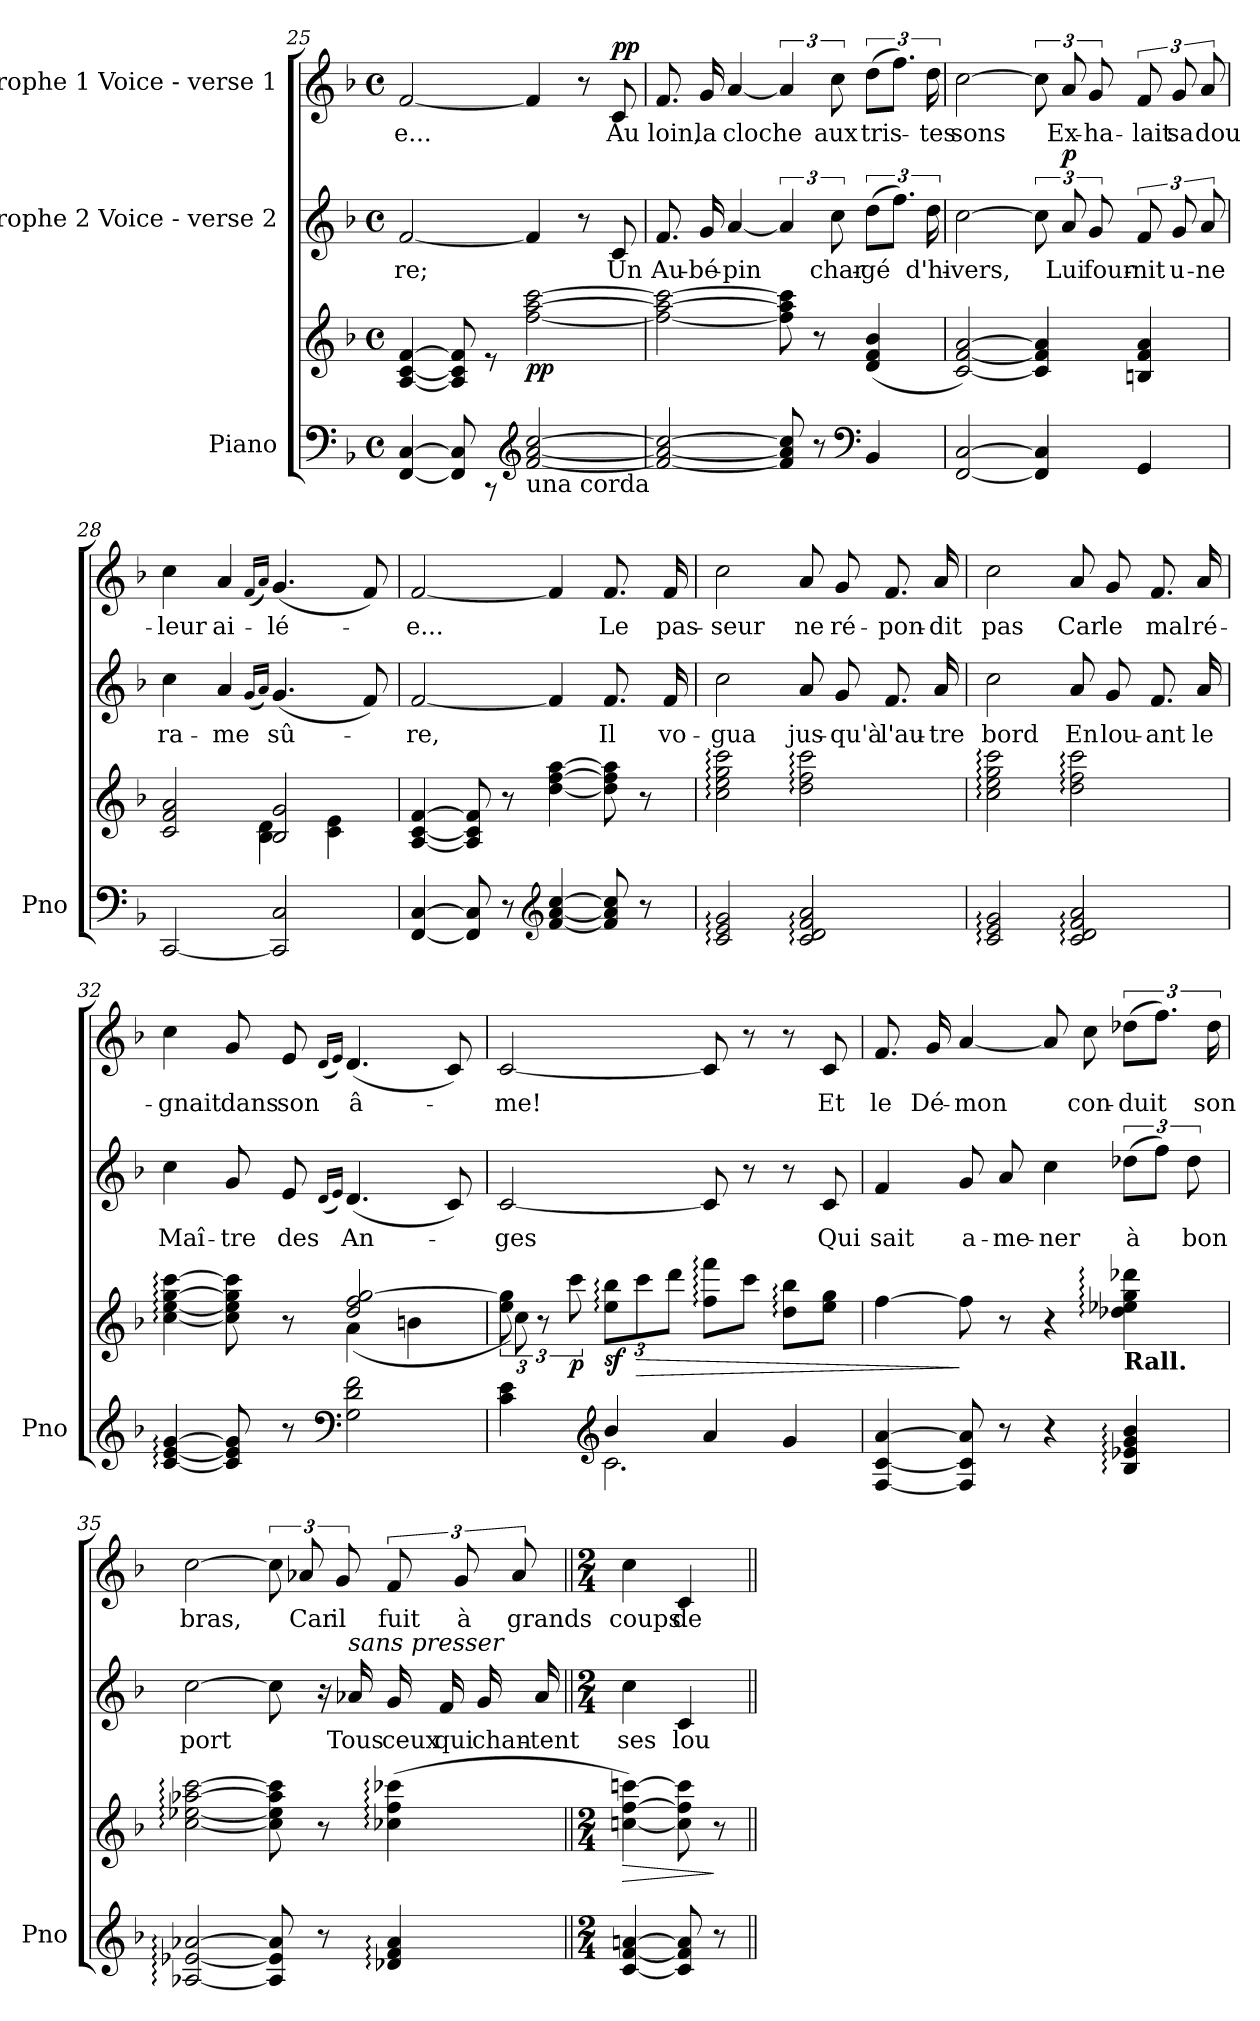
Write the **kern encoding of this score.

**kern	**kern	**dynam	**kern	**text	**dynam	**kern	**text	**dynam
*part3	*part3	*part3	*part2	*part2	*part2	*part1	*part1	*part1
*staff4	*staff3	*staff3/4	*staff2	*staff2	*staff2	*staff1	*staff1	*staff1
*I"Piano	*	*	*I"Strophe 2 Voice - verse 2	*	*	*I"Strophe 1 Voice - verse 1	*	*
*I'Pno	*	*	*	*	*	*	*	*
!!LO:LB:g=z
*clefF4	*clefG2	*	*clefG2	*	*	*clefG2	*	*
*k[b-]	*k[b-]	*	*k[b-]	*	*	*k[b-]	*	*
*M4/4	*M4/4	*	*M4/4	*	*	*M4/4	*	*
*met(c)	*met(c)	*	*met(c)	*	*	*met(c)	*	*
=25	=25	=25	=25	=25	=25	=25	=25	=25
*^	*^	*	*	*	*	*	*	*
!	!	!	!	!	!	!LO:LY:b	!	!	!LO:LY:b	!
2ryy	[4FF/ [4C/	[4A/ [4c/ [4f/	2ryy	.	[2f/	-re;	.	[2f/	e...	.
.	8FF/] 8C/]	8A/] 8c/] 8f/]	.	.	.	.	.	.	.	.
.	8rCC	8re	.	.	.	.	.	.	.	.
*clefG2	*	*	*	*	*	*	*	*	*	*
!LO:TX:b:t=una corda	!	!	!	!	!	!	!	!	!	!
!	!	!	!	!LO:DY:b	!	!	!	!	!	!
[2f/ [2a/ [2cc/	2rcyy	2ryy	[2ff\ [2aa\ [2ccc\	pp	4f/]	.	.	4f/]	.	.
.	.	.	.	.	8r	.	.	8r	.	.
!	!	!	!	!	!	!LO:LY:b	!	!	!LO:LY:b	!LO:DY:a
.	.	.	.	.	8c/	Un	.	8c/	Au	pp
*v	*v	*	*	*	*	*	*	*	*	*
*	*v	*v	*	*	*	*	*	*	*
=26	=26	=26	=26	=26	=26	=26	=26	=26
!	!	!	!	!LO:LY:b	!	!	!LO:LY:b	!
2f/_ 2a/_ 2cc/_	2ff\_ 2aa\_ 2ccc\_	.	8.f/	Au-	.	8.f/	loin,	.
!	!	!	!	!LO:LY:b	!	!	!LO:LY:b	!
.	.	.	16g/	-bé-	.	16g/	la	.
!	!	!	!	!LO:LY:b	!	!	!LO:LY:b	!
.	.	.	[4a/	-pin	.	[4a/	cloche	.
8f/] 8a/] 8cc/]	8ff\] 8aa\] 8ccc\]	.	6a/]	.	.	6a/]	.	.
8r	8r	.	.	.	.	.	.	.
!	!	!	!	!LO:LY:b	!	!	!LO:LY:b	!
.	.	.	12cc\	char-	.	12cc\	aux	.
*clefF4	*	*	*	*	*	*	*	*
!	!	!	!	!LO:LY:b	!	!	!LO:LY:b	!
4BB-/	(>4d/ 4f/ 4b-/	.	(>12dd\L	-gé	.	(>12dd\L	tris-	.
.	.	.	12.ff\J)	.	.	12.ff\J)	.	.
!	!	!	!	!LO:LY:b	!	!	!LO:LY:b	!
.	.	.	24dd\	d'hi-	.	24dd\	-tes	.
=27	=27	=27	=27	=27	=27	=27	=27	=27
!	!	!	!	!LO:LY:b	!	!	!LO:LY:b	!
[2FF/ [2C/	[2c/ [2f/ [2a/)	.	[2cc\	-vers,	.	[2cc\	sons	.
4FF/] 4C/]	4c/] 4f/] 4a/]	.	12cc\]	.	.	12cc\]	.	.
!	!	!	!	!LO:LY:b	!LO:DY:a	!	!LO:LY:b	!
.	.	.	12a/	Lui	p	12a/	Ex-	.
!	!	!	!	!LO:LY:b	!	!	!LO:LY:b	!
.	.	.	12g/	four-	.	12g/	-ha-	.
!	!	!	!	!LO:LY:b	!	!	!LO:LY:b	!
4GG/	4Bn/ 4f/ 4a/	.	12f/	-nit	.	12f/	-lait	.
!	!	!	!	!LO:LY:b	!	!	!LO:LY:b	!
.	.	.	12g/	u-	.	12g/	sa	.
!	!	!	!	!LO:LY:b	!	!	!LO:LY:b	!
.	.	.	12a/	-ne	.	12a/	dou-	.
!!LO:LB:g=z
=28	=28	=28	=28	=28	=28	=28	=28	=28
*	*^	*	*	*	*	*	*	*
!	!	!	!	!	!LO:LY:b	!	!	!LO:LY:b	!
[2CC/	2c/ 2f/ 2a/	2rAyy	.	4cc\	ra-	.	4cc\	-leur	.
!	!	!	!	!	!LO:LY:b	!	!	!LO:LY:b	!
.	.	.	.	4a/	-me	.	4a/	ai-	.
.	.	.	.	(<16qg/LL	.	.	(<16qf/LL	.	.
.	.	.	.	16qa/JJ)	.	.	16qa/JJ)	.	.
!	!	!	!	!	!LO:LY:b	!	!	!LO:LY:b	!
2CC/] 2C/	2B-/ 2g/	4B-\ 4d\	.	(<4.g/	sû-	.	(<4.g/	-lé-	.
.	.	4c\ 4e\	.	.	.	.	.	.	.
.	.	.	.	8f/)	.	.	8f/)	.	.
*	*v	*v	*	*	*	*	*	*	*
=29	=29	=29	=29	=29	=29	=29	=29	=29
!	!	!	!	!LO:LY:b	!	!	!LO:LY:b	!
[4FF/ [4C/	[4A/ [4c/ [4f/	.	[2f/	-re,	.	[2f/	-e...	.
8FF/] 8C/]	8A/] 8c/] 8f/]	.	.	.	.	.	.	.
8r	8r	.	.	.	.	.	.	.
*clefG2	*	*	*	*	*	*	*	*
[4f/ [4a/ [4cc/	[4dd\ [4ff\ [4aa\	.	4f/]	.	.	4f/]	.	.
!	!	!	!	!LO:LY:b	!	!	!LO:LY:b	!LO:DY:a
!	!	!	!	!	!	!	!	!LO:DY:n=1:a
8f/] 8a/] 8cc/]	8dd\] 8ff\] 8aa\]	.	8.f/	Il	.	8.f/	Le	other-dynamics f
8r	8r	.	.	.	.	.	.	.
!	!	!	!	!LO:LY:b	!	!	!LO:LY:b	!
.	.	.	16f/	vo-	.	16f/	pas-	.
=30	=30	=30	=30	=30	=30	=30	=30	=30
!	!	!	!	!LO:LY:b	!	!	!LO:LY:b	!
2c/: 2e/: 2g/:	2cc\: 2ee\: 2gg\: 2ccc\:	.	2cc\	-gua	.	2cc\	-seur	.
!	!	!LO:DY:b	!	!LO:LY:b	!	!	!LO:LY:b	!
!	!	!LO:DY:n=1:b	!	!	!	!	!	!
2c/: 2d/: 2f/: 2a/:	2dd\: 2ff\: 2ccc\:	other-dynamics f	8a/	jus-	.	8a/	ne	.
!	!	!	!	!LO:LY:b	!	!	!LO:LY:b	!
.	.	.	8g/	-qu'à	.	8g/	ré-	.
!	!	!	!	!LO:LY:b	!	!	!LO:LY:b	!
.	.	.	8.f/	l'au-	.	8.f/	-pon-	.
!	!	!	!	!LO:LY:b	!	!	!LO:LY:b	!
.	.	.	16a/	-tre	.	16a/	-dit	.
!!LO:PB:g=z
=31	=31	=31	=31	=31	=31	=31	=31	=31
!	!	!	!	!LO:LY:b	!	!	!LO:LY:b	!
2c/: 2e/: 2g/:	2cc\: 2ee\: 2gg\: 2ccc\:	.	2cc\	bord	.	2cc\	pas	.
!	!	!	!	!LO:LY:b	!	!	!LO:LY:b	!
2c/: 2d/: 2f/: 2a/:	2dd\: 2ff\: 2ccc\:	.	8a/	En	.	8a/	Car	.
!	!	!	!	!LO:LY:b	!	!	!LO:LY:b	!
.	.	.	8g/	lou-	.	8g/	le	.
!	!	!	!	!LO:LY:b	!	!	!LO:LY:b	!
.	.	.	8.f/	-ant	.	8.f/	mal	.
!	!	!	!	!LO:LY:b	!	!	!LO:LY:b	!
.	.	.	16a/	le	.	16a/	ré-	.
=32	=32	=32	=32	=32	=32	=32	=32	=32
*	*^	*	*	*	*	*	*	*
!	!	!	!	!	!LO:LY:b	!	!	!LO:LY:b	!
[4c/: [4e/: [4g/:	[4cc\: [4ee\: [4gg\: [4ccc\:	2ryy	.	4cc\	Maî-	.	4cc\	-gnait	.
!	!	!	!	!	!LO:LY:b	!	!	!LO:LY:b	!
8c/] 8e/] 8g/]	8cc\] 8ee\] 8gg\] 8ccc\]	.	.	8g/	-tre	.	8g/	dans	.
!	!	!	!	!	!LO:LY:b	!	!	!LO:LY:b	!
8r	8r	.	.	8e/	des	.	8e/	son	.
*clefF4	*	*	*	*	*	*	*	*	*
.	.	.	.	(<16qd/LL	.	.	(<16qd/LL	.	.
.	.	.	.	16qe/JJ)	.	.	16qe/JJ)	.	.
!	!	!	!	!	!LO:LY:b	!	!	!LO:LY:b	!
2G\ 2d\ 2f\	2dd/ 2ff/ [2gg/	(<4a\	.	(<4.d/	An-	.	(<4.d/	â-	.
.	.	4bn\	.	.	.	.	.	.	.
.	.	.	.	8c/)	.	.	8c/)	.	.
=33	=33	=33	=33	=33	=33	=33	=33	=33	=33
*^	*	*	*	*	*	*	*	*	*
!	!	!	!	!	!	!LO:LY:b	!	!	!LO:LY:b	!
4c\ 4e\	4ryy	12ee\ 12gg\]	12cc\)	.	[2c/	-ges	.	[2c/	-me!	.
.	.	12r	12ryy	.	.	.	.	.	.	.
!	!	!	!	!LO:DY:b	!	!	!	!	!	!
.	.	12ccc\	12ryy	p	.	.	.	.	.	.
*clefG2	*	*	*	*	*	*	*	*	*	*
*	*	*Xbrackettup	*	*	*	*	*	*	*	*
!	!	!	!	!LO:DY:b	!	!	!	!	!	!
4b-/	2.c:\	12ee\: 12bb-\:L	4ryy	sf	.	.	.	.	.	.
!	!	!	!	!LO:HP:b	!	!	!	!	!	!
.	.	12ccc\	.	>	.	.	.	.	.	.
.	.	12ddd\J	.	.	.	.	.	.	.	.
4a/	.	8ff\: 8fff\:L	2ryy	.	8c/]	.	.	8c/]	.	.
.	.	8ccc\J	.	.	8r	.	.	8r	.	.
4g/	.	8dd\: 8bb-\:L	.	.	8r	.	.	8r	.	.
!	!	!	!	!	!	!LO:LY:b	!	!	!LO:LY:b	!
.	.	8ee\ 8gg\J	.	.	8c/	Qui	.	8c/	Et	.
*v	*v	*	*	*	*	*	*	*	*	*
*	*v	*v	*	*	*	*	*	*	*
!!LO:LB:g=z
=34	=34	=34	=34	=34	=34	=34	=34	=34
!	!	!	!	!LO:LY:b	!	!	!LO:LY:b	!
[4F/ [4c/ [4a/	[4ff\	.	4f/	sait	.	8.f/	le	.
!	!	!	!	!	!	!	!LO:LY:b	!
.	.	.	.	.	.	16g/	Dé-	.
!	!	!	!	!LO:LY:b	!	!	!LO:LY:b	!
8F/] 8c/] 8a/]	8ff\]	]	8g/	a-	.	[4a/	-mon	.
!	!	!	!	!LO:LY:b	!	!	!	!
8r	8r	.	8a/	-me-	.	.	.	.
!	!	!	!	!LO:LY:b	!	!	!	!
4r	4r	.	4cc\	-ner	.	8a/]	.	.
!	!	!	!	!	!	!	!LO:LY:b	!
.	.	.	.	.	.	8cc\	con-	.
!	!LO:TX:b:B:t=Rall.	!	!	!	!	!	!	!
!	!	!	!	!LO:LY:b	!	!	!LO:LY:b	!
4B-/: 4e-X/: 4g/: 4b-/:	4dd-X\: 4ee-X\: 4gg\: 4ddd-X\:	.	(>12dd-X\L	à	.	(>12dd-X\L	-duit	.
.	.	.	12ff\J)	.	.	12.ff\J)	.	.
!	!	!	!	!LO:LY:b	!	!	!	!
.	.	.	12dd-\	bon	.	.	.	.
!	!	!	!	!	!	!	!LO:LY:b	!
.	.	.	.	.	.	24dd-\	son	.
=35	=35	=35	=35	=35	=35	=35	=35	=35
!	!	!	!	!LO:LY:b	!	!	!LO:LY:b	!
[2A-X/: [2e-X/: [2a-X/:	[2cc\: [2ee-X\: [2aa-X\: [2ccc\:	.	[2cc\	port	.	[2cc\	bras,	.
8A-/] 8e-/] 8a-/]	8cc\] 8ee-\] 8aa-\] 8ccc\]	.	8cc\]	.	.	12cc\]	.	.
!	!	!	!	!	!	!	!LO:LY:b	!
.	.	.	.	.	.	12a-X/	Car	.
8r	8r	.	16r	.	.	.	.	.
!	!	!	!	!	!	!	!LO:LY:b	!
.	.	.	.	.	.	12g/	il	.
!	!	!	!LO:TX:a:i:t=sans presser	!	!	!	!	!
!	!	!	!	!LO:LY:b	!	!	!	!
.	.	.	16a-X/	Tous	.	.	.	.
!	!	!	!	!LO:LY:b	!	!	!LO:LY:b	!
4d-X/: 4f/: 4a-/:	(>4cc-X\: 4ff\: 4ccc-X\:	.	16g/	ceux	.	12f/	fuit	.
!	!	!	!	!LO:LY:b	!	!	!	!
.	.	.	16f/	qui	.	.	.	.
!	!	!	!	!	!	!	!LO:LY:b	!
.	.	.	.	.	.	12g/	à	.
!	!	!	!	!LO:LY:b	!	!	!	!
.	.	.	16g/	chan-	.	.	.	.
!	!	!	!	!	!	!	!LO:LY:b	!
.	.	.	.	.	.	12a-/	grands	.
!	!	!	!	!LO:LY:b	!	!	!	!
.	.	.	16a-/	-tent	.	.	.	.
=36||	=36||	=36||	=36||	=36||	=36||	=36||	=36||	=36||
*M2/4	*M2/4	*	*M2/4	*	*	*M2/4	*	*
!	!	!LO:HP:b	!	!LO:LY:b	!	!	!LO:LY:b	!
[4c/ [4f/ [4an/	[4ccn\ [4ff\ [4cccn\)	>	4cc\	ses	.	4cc\	coups	.
!	!	!	!	!LO:LY:b	!	!	!LO:LY:b	!
8c/] 8f/] 8a/]	8cc\] 8ff\] 8ccc\]	.	4c/	lou-	.	4c/	de	.
8r	8r	]	.	.	.	.	.	.
=||	=||	=||	=||	=||	=||	=||	=||	=||
*-	*-	*-	*-	*-	*-	*-	*-	*-
